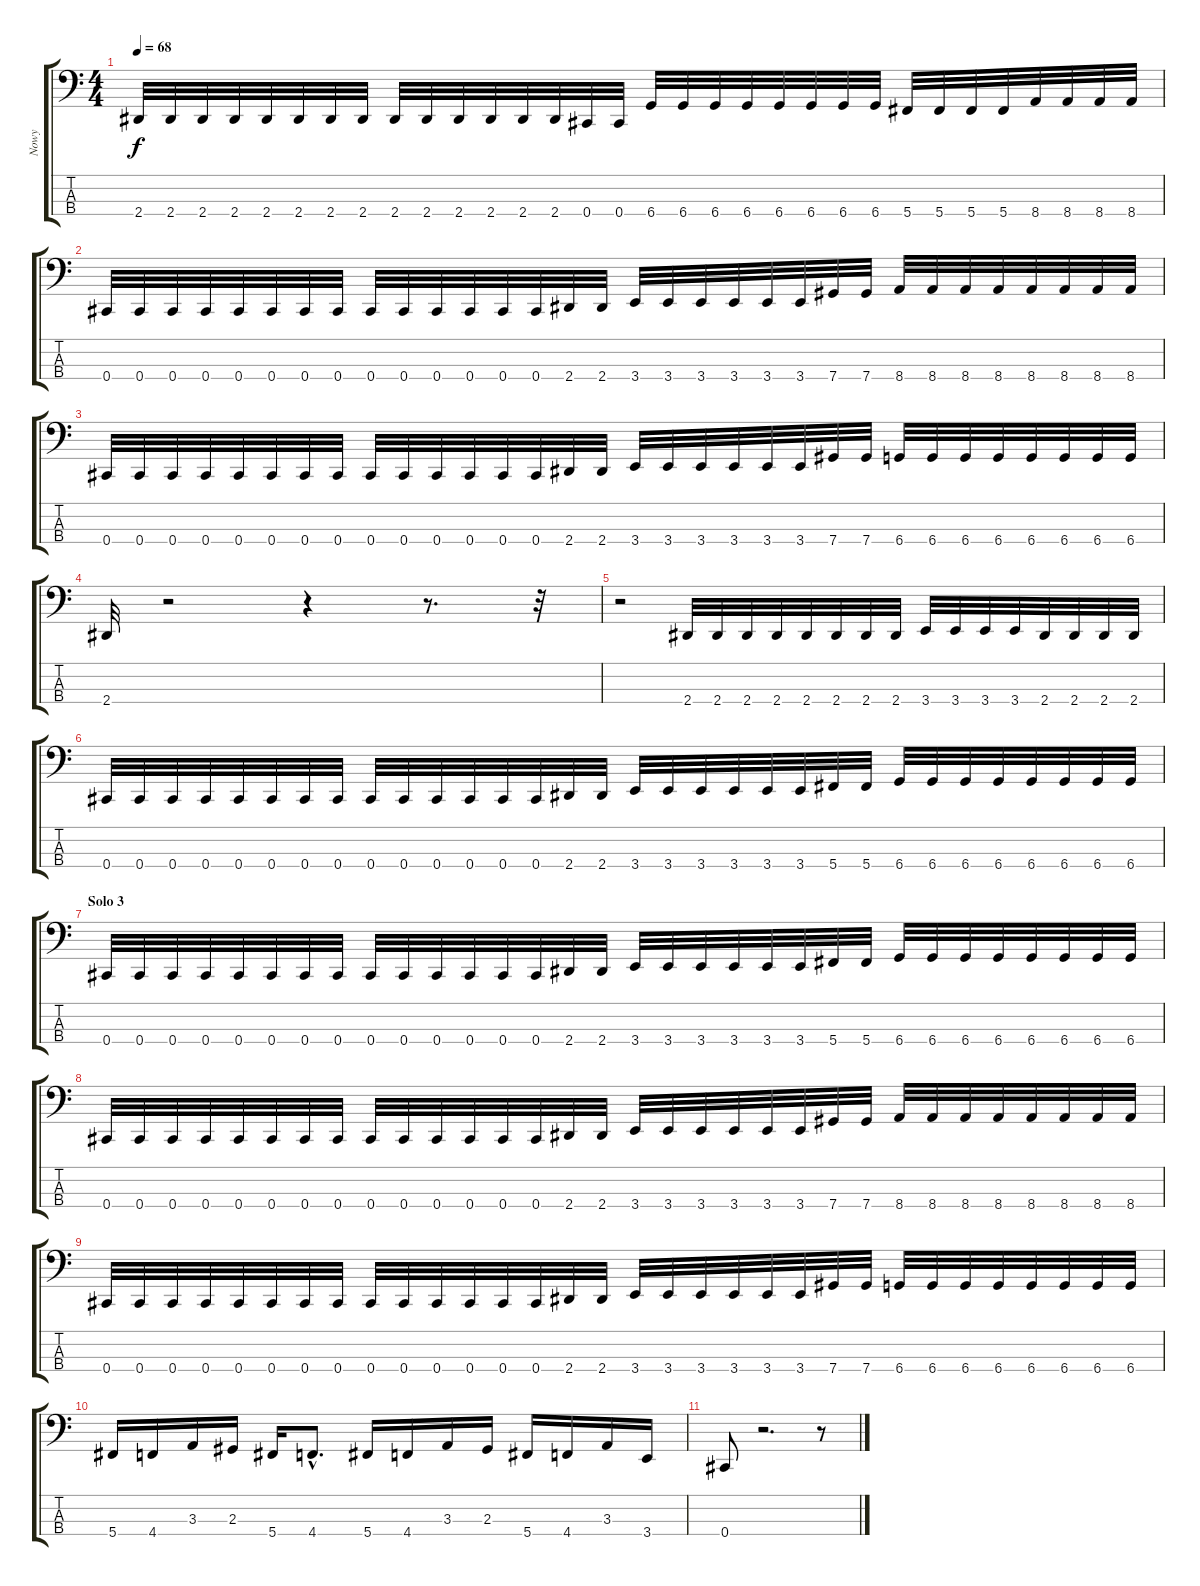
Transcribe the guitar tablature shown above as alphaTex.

\track ("Nowy" "Nowy") {instrument slapbass2}
\staff {score tabs}
\tuning (E2 B1 Gb1 Db1) {hide}
\ts (4 4)
\tempo 68
\clef f4
\ks c
2.4.32{dy f} 2.4.32 2.4.32 2.4.32 2.4.32 2.4.32 2.4.32 2.4.32 2.4.32 2.4.32 2.4.32 2.4.32 2.4.32 2.4.32 0.4.32 0.4.32 6.4.32 6.4.32 6.4.32 6.4.32 6.4.32 6.4.32 6.4.32 6.4.32 5.4.32 5.4.32 5.4.32 5.4.32 8.4.32 8.4.32 8.4.32 8.4.32 |
0.4.32 0.4.32 0.4.32 0.4.32 0.4.32 0.4.32 0.4.32 0.4.32 0.4.32 0.4.32 0.4.32 0.4.32 0.4.32 0.4.32 2.4.32 2.4.32 3.4.32 3.4.32 3.4.32 3.4.32 3.4.32 3.4.32 7.4.32 7.4.32 8.4.32 8.4.32 8.4.32 8.4.32 8.4.32 8.4.32 8.4.32 8.4.32 |
0.4.32 0.4.32 0.4.32 0.4.32 0.4.32 0.4.32 0.4.32 0.4.32 0.4.32 0.4.32 0.4.32 0.4.32 0.4.32 0.4.32 2.4.32 2.4.32 3.4.32 3.4.32 3.4.32 3.4.32 3.4.32 3.4.32 7.4.32 7.4.32 6.4.32 6.4.32 6.4.32 6.4.32 6.4.32 6.4.32 6.4.32 6.4.32 |
2.4.32 r.2 r.4 r.8{d} r.32 |
r.2 2.4.32 2.4.32 2.4.32 2.4.32 2.4.32 2.4.32 2.4.32 2.4.32 3.4.32 3.4.32 3.4.32 3.4.32 2.4.32 2.4.32 2.4.32 2.4.32 |
0.4.32 0.4.32 0.4.32 0.4.32 0.4.32 0.4.32 0.4.32 0.4.32 0.4.32 0.4.32 0.4.32 0.4.32 0.4.32 0.4.32 2.4.32 2.4.32 3.4.32 3.4.32 3.4.32 3.4.32 3.4.32 3.4.32 5.4.32 5.4.32 6.4.32 6.4.32 6.4.32 6.4.32 6.4.32 6.4.32 6.4.32 6.4.32 |
\section ("" "Solo 3")
0.4.32 0.4.32 0.4.32 0.4.32 0.4.32 0.4.32 0.4.32 0.4.32 0.4.32 0.4.32 0.4.32 0.4.32 0.4.32 0.4.32 2.4.32 2.4.32 3.4.32 3.4.32 3.4.32 3.4.32 3.4.32 3.4.32 5.4.32 5.4.32 6.4.32 6.4.32 6.4.32 6.4.32 6.4.32 6.4.32 6.4.32 6.4.32 |
0.4.32 0.4.32 0.4.32 0.4.32 0.4.32 0.4.32 0.4.32 0.4.32 0.4.32 0.4.32 0.4.32 0.4.32 0.4.32 0.4.32 2.4.32 2.4.32 3.4.32 3.4.32 3.4.32 3.4.32 3.4.32 3.4.32 7.4.32 7.4.32 8.4.32 8.4.32 8.4.32 8.4.32 8.4.32 8.4.32 8.4.32 8.4.32 |
0.4.32 0.4.32 0.4.32 0.4.32 0.4.32 0.4.32 0.4.32 0.4.32 0.4.32 0.4.32 0.4.32 0.4.32 0.4.32 0.4.32 2.4.32 2.4.32 3.4.32 3.4.32 3.4.32 3.4.32 3.4.32 3.4.32 7.4.32 7.4.32 6.4.32 6.4.32 6.4.32 6.4.32 6.4.32 6.4.32 6.4.32 6.4.32 |
5.4.16 4.4.16 3.3.16 2.3.16 5.4.16 4.4{hac}.8{d} 5.4.16 4.4.16 3.3.16 2.3.16 5.4.16 4.4.16 3.3.16 3.4.16 |
0.4.8 r.2{d} r.8
